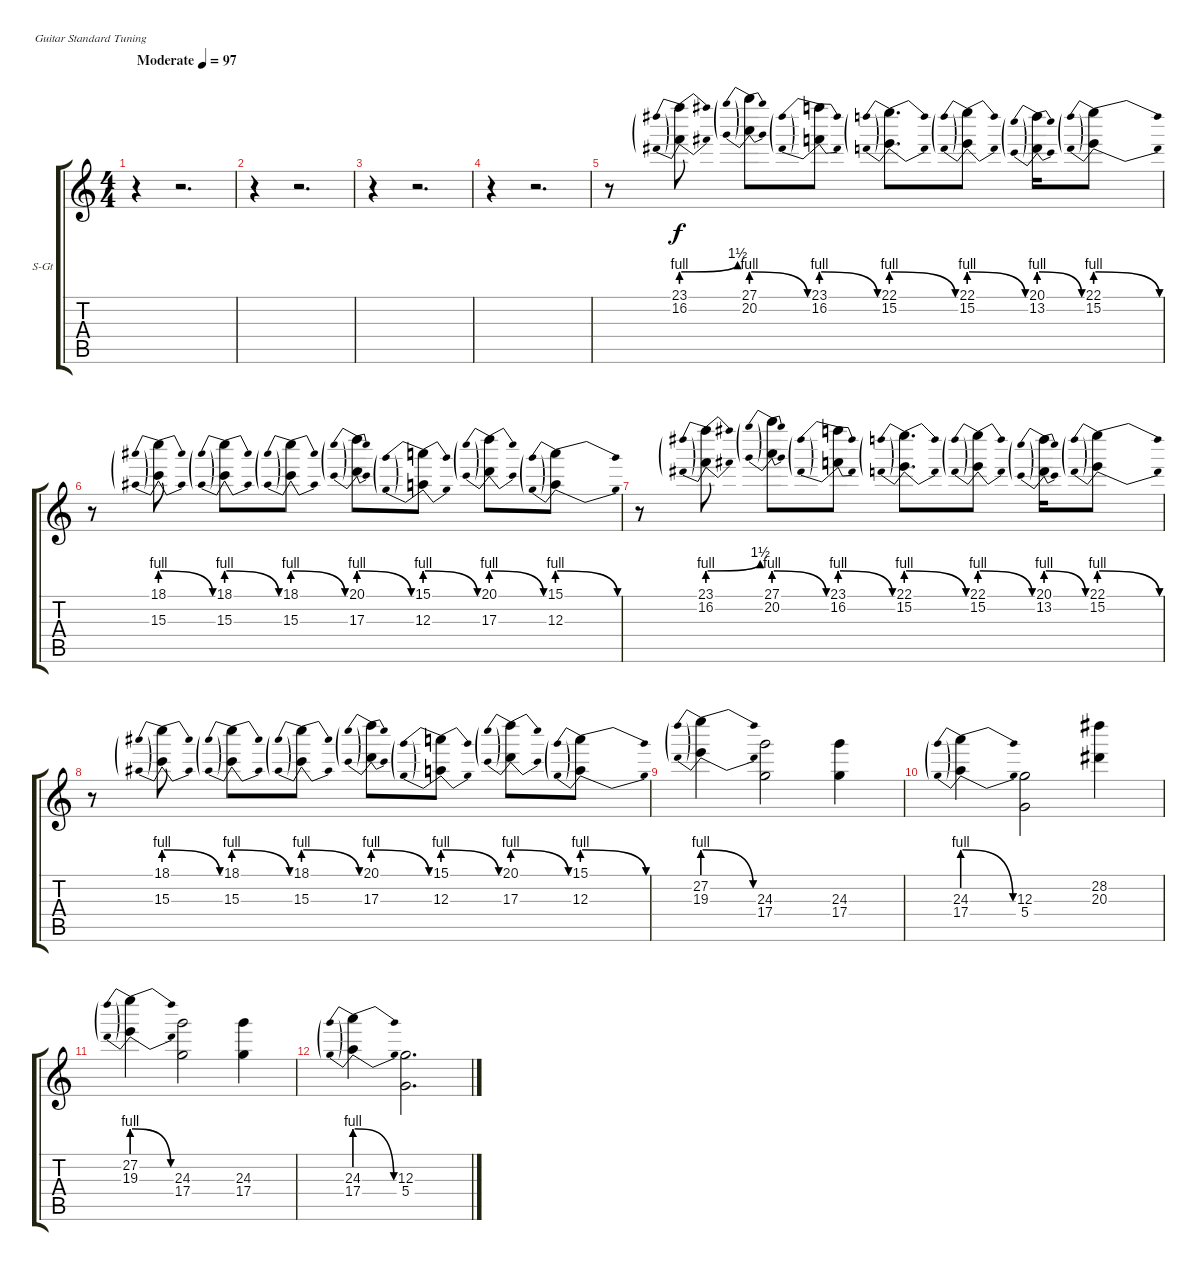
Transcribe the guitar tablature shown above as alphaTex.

\bracketExtendMode groupsimilarinstruments
\firstSystemTrackNameOrientation horizontal
\otherSystemsTrackNameOrientation horizontal
\track ("Track 1" "S-Gt") {instrument synthbrass1}
\staff {score tabs}
\tuning (E4 B3 G3 D3 A2 E2)
\displaytranspose 12
\ts (4 4)
\beaming (8 2 2 2 2)
\tempo (97 "Moderate")
\clef g2
\ks c
r.4{dy f instrument synthbrass1} r.2{d} |
r.4 r.2{d} |
r.4 r.2{d} |
r.4 r.2{d} |
r.8 (23.1{be (prebendbend 0 4 15 6)} 16.2{be (prebendbend 0 4 15 6)}).8 (27.1{be (prebendrelease 0 4 15 0)} 20.2{be (prebendrelease 0 4 15 0)}).8 (23.1{be (prebendrelease 0 4 15 0)} 16.2{be (prebendrelease 0 4 15 0)}).8 (22.1{be (prebendrelease 0 4 15 0)} 15.2{be (prebendrelease 0 4 15 0)}).8{d} (22.1{be (prebendrelease 0 4 15 0)} 15.2{be (prebendrelease 0 4 15 0)}).8 (20.1{be (prebendrelease 0 4 15 0)} 13.2{be (prebendrelease 0 4 15 0)}).16 (22.1{be (prebendrelease 0 4 15 0)} 15.2{be (prebendrelease 0 4 15 0)}).8 |
r.8 (18.1{be (prebendrelease 0 4 15 0)} 15.3{be (prebendrelease 0 4 15 0)}).8 (18.1{be (prebendrelease 0 4 15 0)} 15.3{be (prebendrelease 0 4 15 0)}).8 (18.1{be (prebendrelease 0 4 15 0)} 15.3{be (prebendrelease 0 4 15 0)}).8 (20.1{be (prebendrelease 0 4 15 0)} 17.3{be (prebendrelease 0 4 15 0)}).8 (15.1{be (prebendrelease 0 4 15 0)} 12.3{be (prebendrelease 0 4 15 0)}).8 (20.1{be (prebendrelease 0 4 15 0)} 17.3{be (prebendrelease 0 4 15 0)}).8 (15.1{be (prebendrelease 0 4 15 0)} 12.3{be (prebendrelease 0 4 15 0)}).8 |
r.8 (23.1{be (prebendbend 0 4 15 6)} 16.2{be (prebendbend 0 4 15 6)}).8 (27.1{be (prebendrelease 0 4 15 0)} 20.2{be (prebendrelease 0 4 15 0)}).8 (23.1{be (prebendrelease 0 4 15 0)} 16.2{be (prebendrelease 0 4 15 0)}).8 (22.1{be (prebendrelease 0 4 15 0)} 15.2{be (prebendrelease 0 4 15 0)}).8{d} (22.1{be (prebendrelease 0 4 15 0)} 15.2{be (prebendrelease 0 4 15 0)}).8 (20.1{be (prebendrelease 0 4 15 0)} 13.2{be (prebendrelease 0 4 15 0)}).16 (22.1{be (prebendrelease 0 4 15 0)} 15.2{be (prebendrelease 0 4 15 0)}).8 |
r.8 (18.1{be (prebendrelease 0 4 15 0)} 15.3{be (prebendrelease 0 4 15 0)}).8 (18.1{be (prebendrelease 0 4 15 0)} 15.3{be (prebendrelease 0 4 15 0)}).8 (18.1{be (prebendrelease 0 4 15 0)} 15.3{be (prebendrelease 0 4 15 0)}).8 (20.1{be (prebendrelease 0 4 15 0)} 17.3{be (prebendrelease 0 4 15 0)}).8 (15.1{be (prebendrelease 0 4 15 0)} 12.3{be (prebendrelease 0 4 15 0)}).8 (20.1{be (prebendrelease 0 4 15 0)} 17.3{be (prebendrelease 0 4 15 0)}).8 (15.1{be (prebendrelease 0 4 15 0)} 12.3{be (prebendrelease 0 4 15 0)}).8 |
(27.2{be (prebendrelease 0 4 15 0)} 19.3{be (prebendrelease 0 4 15 0)}).4 (24.3 17.4).2 (24.3 17.4).4 |
(24.3{be (prebendrelease 0 4 15 0)} 17.4{be (prebendrelease 0 4 15 0)}).4 (12.3 5.4).2 (28.2 20.3).4 |
(27.2{be (prebendrelease 0 4 15 0)} 19.3{be (prebendrelease 0 4 15 0)}).4 (24.3 17.4).2 (24.3 17.4).4 |
(24.3{be (prebendrelease 0 4 15 0)} 17.4{be (prebendrelease 0 4 15 0)}).4 (12.3 5.4).2{d}
